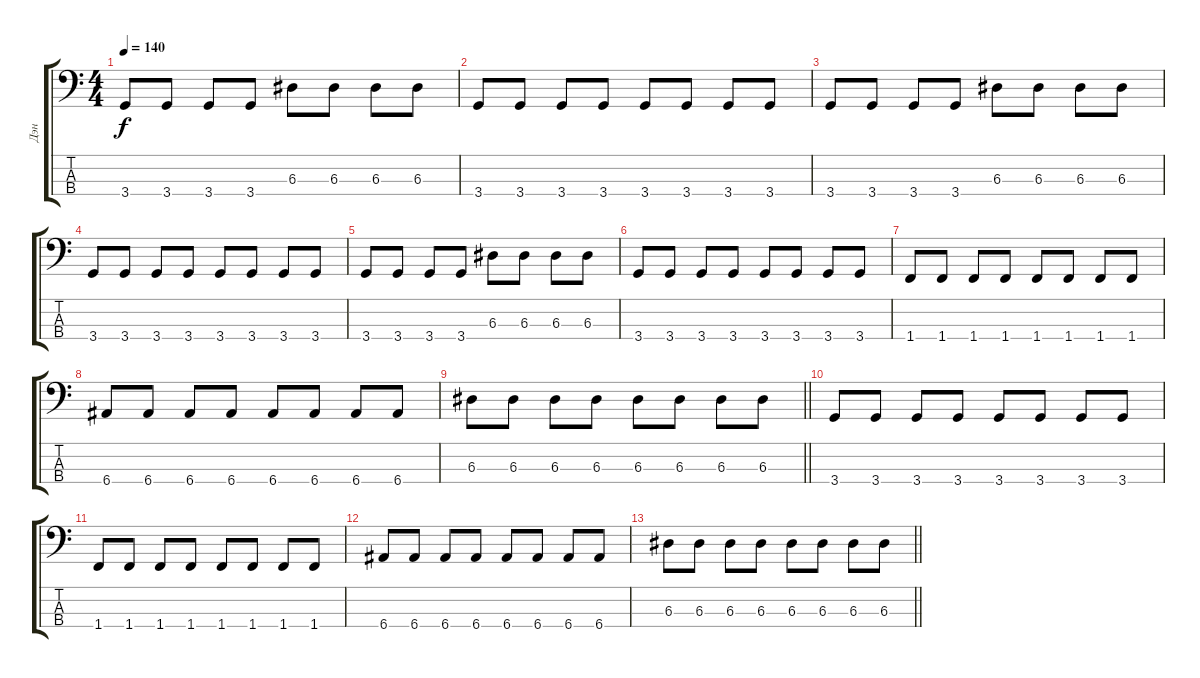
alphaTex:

\track ("Дэн" "Дэн") {instrument electricbasspick}
\staff {score tabs}
\tuning (G2 D2 A1 E1) {hide}
\ts (4 4)
\tempo 140
\clef f4
\ks c
3.4.8{dy f} 3.4.8 3.4.8 3.4.8 6.3.8 6.3.8 6.3.8 6.3.8 |
3.4.8 3.4.8 3.4.8 3.4.8 3.4.8 3.4.8 3.4.8 3.4.8 |
3.4.8 3.4.8 3.4.8 3.4.8 6.3.8 6.3.8 6.3.8 6.3.8 |
3.4.8 3.4.8 3.4.8 3.4.8 3.4.8 3.4.8 3.4.8 3.4.8 |
3.4.8 3.4.8 3.4.8 3.4.8 6.3.8 6.3.8 6.3.8 6.3.8 |
3.4.8 3.4.8 3.4.8 3.4.8 3.4.8 3.4.8 3.4.8 3.4.8 |
1.4.8 1.4.8 1.4.8 1.4.8 1.4.8 1.4.8 1.4.8 1.4.8 |
6.4.8 6.4.8 6.4.8 6.4.8 6.4.8 6.4.8 6.4.8 6.4.8 |
\barLineRight lightlight
6.3.8 6.3.8 6.3.8 6.3.8 6.3.8 6.3.8 6.3.8 6.3.8 |
3.4.8 3.4.8 3.4.8 3.4.8 3.4.8 3.4.8 3.4.8 3.4.8 |
1.4.8 1.4.8 1.4.8 1.4.8 1.4.8 1.4.8 1.4.8 1.4.8 |
6.4.8 6.4.8 6.4.8 6.4.8 6.4.8 6.4.8 6.4.8 6.4.8 |
\barLineRight lightlight
6.3.8 6.3.8 6.3.8 6.3.8 6.3.8 6.3.8 6.3.8 6.3.8
